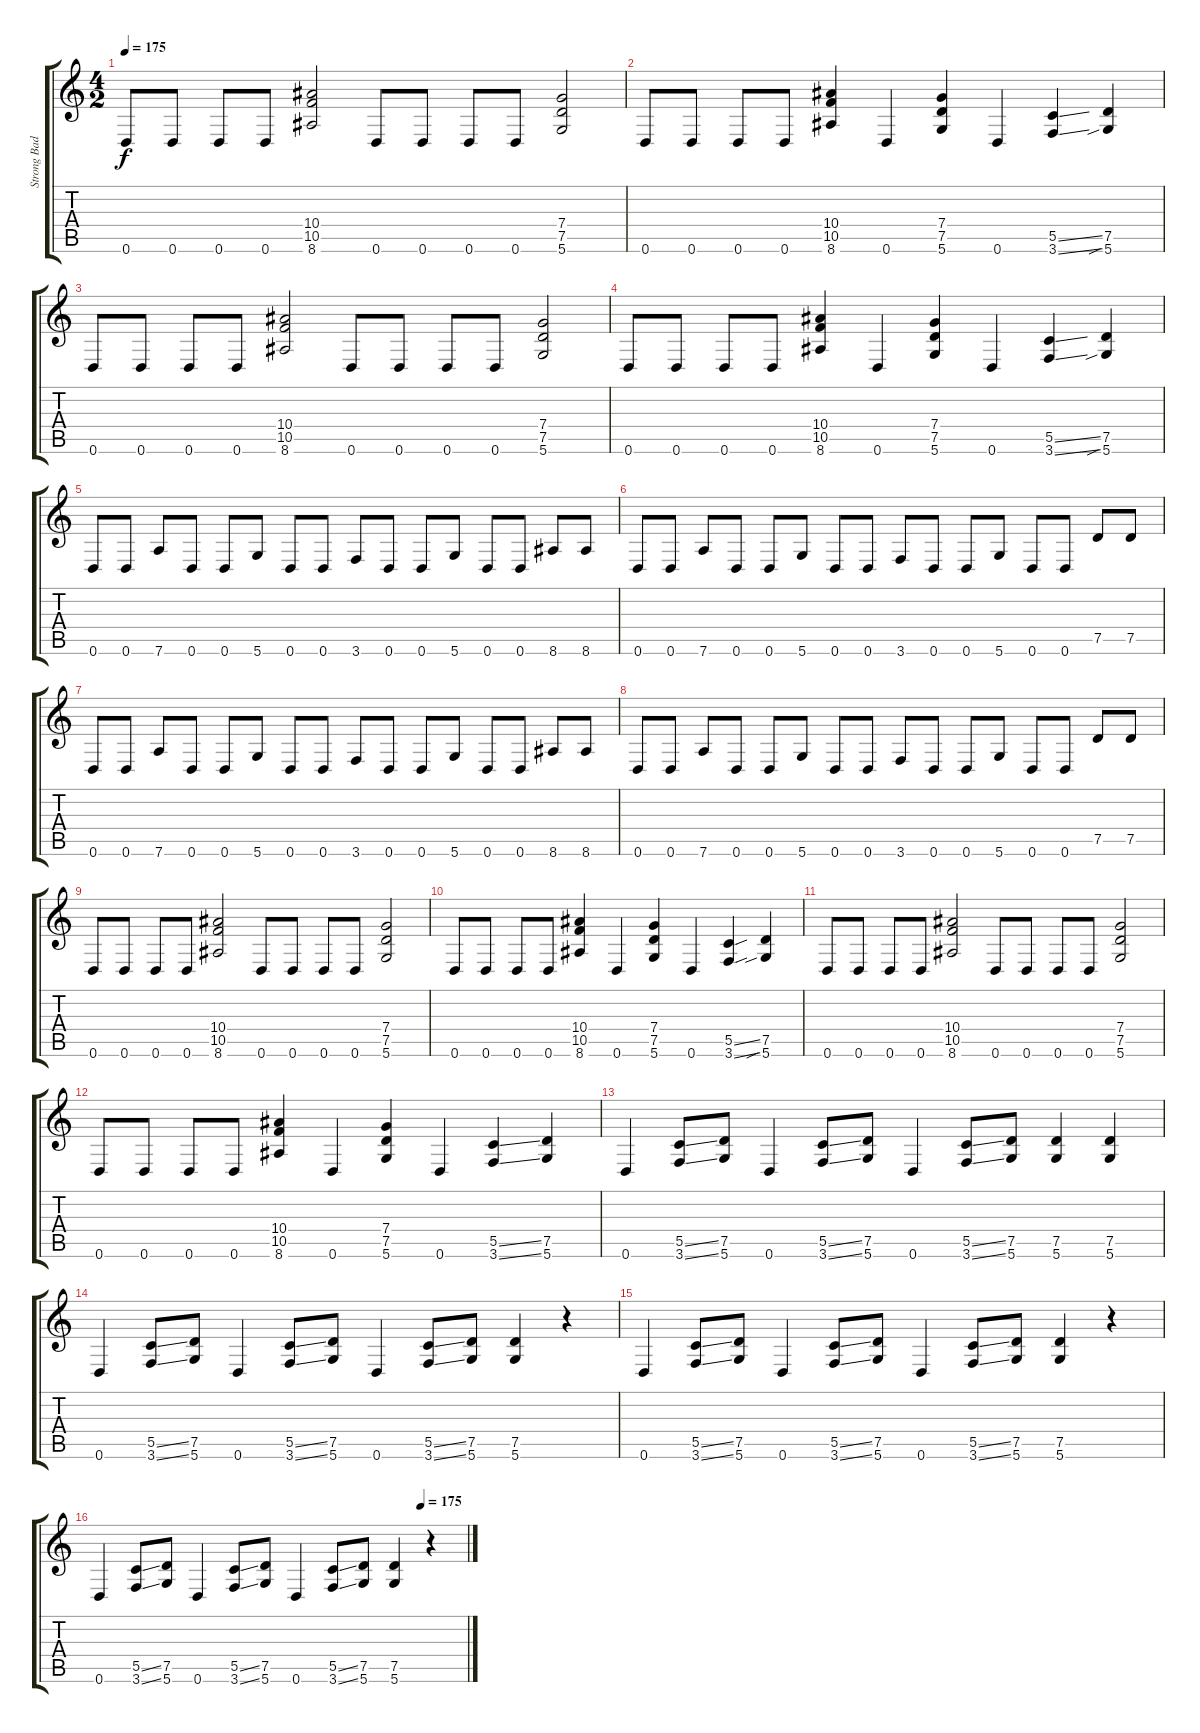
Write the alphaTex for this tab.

\track ("Strong Bad" "Strong Bad") {instrument distortionguitar}
\staff {score tabs}
\tuning (D4 A3 F3 C3 G2 D2) {hide}
\ts (4 2)
\tempo 175
\clef g2
\ks c
0.6.8{dy f} 0.6.8 0.6.8 0.6.8 (10.4 10.5 8.6).2 0.6.8 0.6.8 0.6.8 0.6.8 (7.4 7.5 5.6).2 |
0.6.8 0.6.8 0.6.8 0.6.8 (10.4 10.5 8.6).4 0.6.4 (7.4 7.5 5.6).4 0.6.4 (5.5{ss} 3.6{ss}).4 (7.5 5.6{sib}).4 |
0.6.8 0.6.8 0.6.8 0.6.8 (10.4 10.5 8.6).2 0.6.8 0.6.8 0.6.8 0.6.8 (7.4 7.5 5.6).2 |
0.6.8 0.6.8 0.6.8 0.6.8 (10.4 10.5 8.6).4 0.6.4 (7.4 7.5 5.6).4 0.6.4 (5.5{ss} 3.6{ss}).4 (7.5 5.6{sib}).4 |
0.6.8 0.6.8 7.6.8 0.6.8 0.6.8 5.6.8 0.6.8 0.6.8 3.6.8 0.6.8 0.6.8 5.6.8 0.6.8 0.6.8 8.6.8 8.6.8 |
0.6.8 0.6.8 7.6.8 0.6.8 0.6.8 5.6.8 0.6.8 0.6.8 3.6.8 0.6.8 0.6.8 5.6.8 0.6.8 0.6.8 7.5.8 7.5.8 |
0.6.8 0.6.8 7.6.8 0.6.8 0.6.8 5.6.8 0.6.8 0.6.8 3.6.8 0.6.8 0.6.8 5.6.8 0.6.8 0.6.8 8.6.8 8.6.8 |
0.6.8 0.6.8 7.6.8 0.6.8 0.6.8 5.6.8 0.6.8 0.6.8 3.6.8 0.6.8 0.6.8 5.6.8 0.6.8 0.6.8 7.5.8 7.5.8 |
0.6.8 0.6.8 0.6.8 0.6.8 (10.4 10.5 8.6).2 0.6.8 0.6.8 0.6.8 0.6.8 (7.4 7.5 5.6).2 |
0.6.8 0.6.8 0.6.8 0.6.8 (10.4 10.5 8.6).4 0.6.4 (7.4 7.5 5.6).4 0.6.4 (5.5{ss} 3.6{ss}).4 (7.5 5.6{sib}).4 |
0.6.8 0.6.8 0.6.8 0.6.8 (10.4 10.5 8.6).2 0.6.8 0.6.8 0.6.8 0.6.8 (7.4 7.5 5.6).2 |
0.6.8 0.6.8 0.6.8 0.6.8 (10.4 10.5 8.6).4 0.6.4 (7.4 7.5 5.6).4 0.6.4 (5.5{ss} 3.6{ss}).4 (7.5 5.6).4 |
0.6.4 (5.5{ss} 3.6{ss}).8 (7.5 5.6).8 0.6.4 (5.5{ss} 3.6{ss}).8 (7.5 5.6).8 0.6.4 (5.5{ss} 3.6{ss}).8 (7.5 5.6).8 (7.5 5.6).4 (7.5 5.6).4 |
0.6.4 (5.5{ss} 3.6{ss}).8 (7.5 5.6).8 0.6.4 (5.5{ss} 3.6{ss}).8 (7.5 5.6).8 0.6.4 (5.5{ss} 3.6{ss}).8 (7.5 5.6).8 (7.5 5.6).4 r.4 |
0.6.4 (5.5{ss} 3.6{ss}).8 (7.5 5.6).8 0.6.4 (5.5{ss} 3.6{ss}).8 (7.5 5.6).8 0.6.4 (5.5{ss} 3.6{ss}).8 (7.5 5.6).8 (7.5 5.6).4 r.4 |
\tempo (175 0.875)
0.6.4 (5.5{ss} 3.6{ss}).8 (7.5 5.6).8 0.6.4 (5.5{ss} 3.6{ss}).8 (7.5 5.6).8 0.6.4 (5.5{ss} 3.6{ss}).8 (7.5 5.6).8 (7.5 5.6).4 r.4
